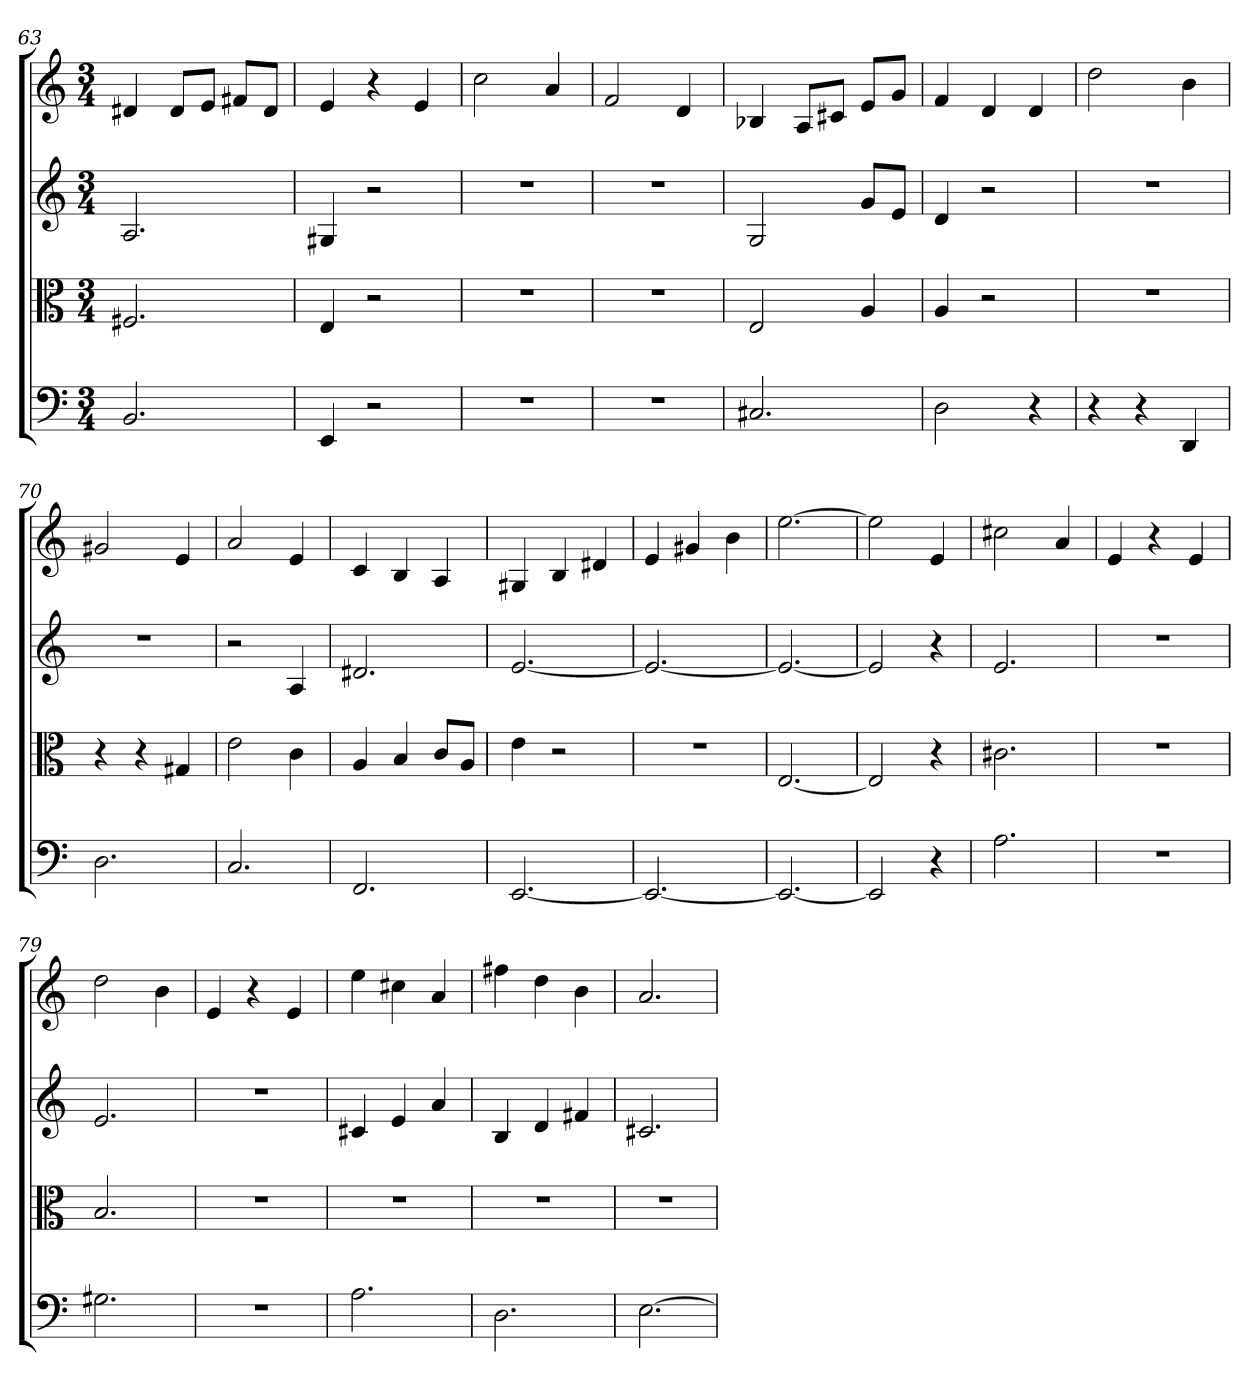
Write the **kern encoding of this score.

**kern	**kern	**kern	**kern
*part4	*part3	*part2	*part1
*staff4	*staff3	*staff2	*staff1
*clefF4	*clefC3	*	*
*k[]	*k[]	*k[]	*k[]
*C:	*C:	*C:	*C:
*M3/4	*M3/4	*M3/4	*M3/4
=63	=63	=63	=63
2.BB	2.F#X	2.A	4d#X
.	.	.	8d#L
.	.	.	8eJ
.	.	.	8f#XL
.	.	.	8d#J
=64	=64	=64	=64
4EE	4E	4G#X	4e
2r	2r	2r	4r
.	.	.	4e
=65	=65	=65	=65
2.r	2.r	2.r	2cc
.	.	.	4a
=66	=66	=66	=66
2.r	2.r	2.r	2f
.	.	.	4d
=67	=67	=67	=67
2.C#X	2E	2G	4B-X
.	.	.	8AL
.	.	.	8c#XJ
.	4A	8gL	8eL
.	.	8eJ	8gJ
=68	=68	=68	=68
2D	4A	4d	4f
.	2r	2r	4d
4r	.	.	4d
=69	=69	=69	=69
4r	2.r	2.r	2dd
4r	.	.	.
4DD	.	.	4b
=70	=70	=70	=70
2.D	4r	2.r	2g#X
.	4r	.	.
.	4G#X	.	4e
=71	=71	=71	=71
2.C	2e	2r	2a
.	4c	4A	4e
=72	=72	=72	=72
2.FF	4A	2.d#X	4c
.	4B	.	4B
.	8c/L	.	4A
.	8A/J	.	.
=73	=73	=73	=73
[2.EE	4e	[2.e	4G#X
.	2r	.	4B
.	.	.	4d#X
=74	=74	=74	=74
2.EE_	2.r	2.e_	4e
.	.	.	4g#X
.	.	.	4b
=75	=75	=75	=75
2.EE_	[2.E	2.e_	[2.ee
=76	=76	=76	=76
2EE]	2E]	2e]	2ee]
4r	4r	4r	4e
=77	=77	=77	=77
2.A	2.c#X	2.e	2cc#X
.	.	.	4a
=78	=78	=78	=78
2.r	2.r	2.r	4e
.	.	.	4r
.	.	.	4e
=79	=79	=79	=79
2.G#X	2.B	2.e	2dd
.	.	.	4b
=80	=80	=80	=80
2.r	2.r	2.r	4e
.	.	.	4r
.	.	.	4e
=81	=81	=81	=81
2.A	2.r	4c#X	4ee
.	.	4e	4cc#X
.	.	4a	4a
=82	=82	=82	=82
2.D	2.r	4B	4ff#X
.	.	4d	4dd
.	.	4f#X	4b
=83	=83	=83	=83
[2.E	2.r	2.c#X	2.a
=	=	=	=
*-	*-	*-	*-
